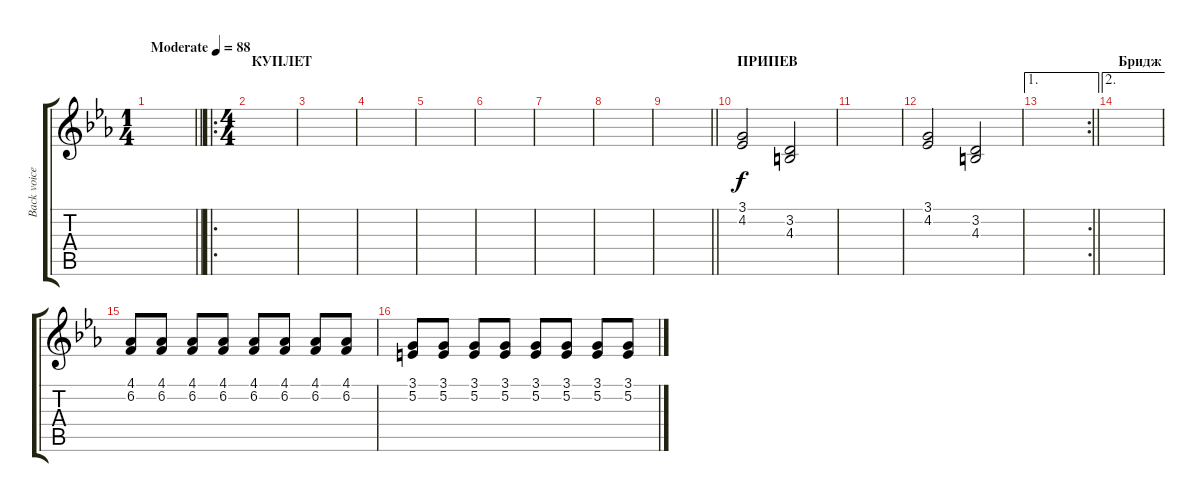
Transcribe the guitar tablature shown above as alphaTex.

\track ("Back voice" "Back voice") {instrument synthvoice}
\staff {score tabs}
\tuning (E4 B3 G3 D3 A2 E2) {hide}
\ts (1 4)
\tempo (88 "Moderate")
\clef g2
\barLineRight lightlight
\ks cminor
|
\ro
\ts (4 4)
\section ("" "КУПЛЕТ")
|
|
|
|
|
|
|
\barLineRight lightlight
|
\section ("" "ПРИПЕВ")
(3.1 4.2).2 (3.2 4.3).2 |
|
(3.1 4.2).2 (3.2 4.3).2 |
\ae 1
\rc 2
\barLineRight lightlight
|
\ae 2
\section ("" "Бридж")
|
(4.1 6.2).8 (4.1 6.2).8 (4.1 6.2).8 (4.1 6.2).8 (4.1 6.2).8 (4.1 6.2).8 (4.1 6.2).8 (4.1 6.2).8 |
(3.1 5.2).8 (3.1 5.2).8 (3.1 5.2).8 (3.1 5.2).8 (3.1 5.2).8 (3.1 5.2).8 (3.1 5.2).8 (3.1 5.2).8
